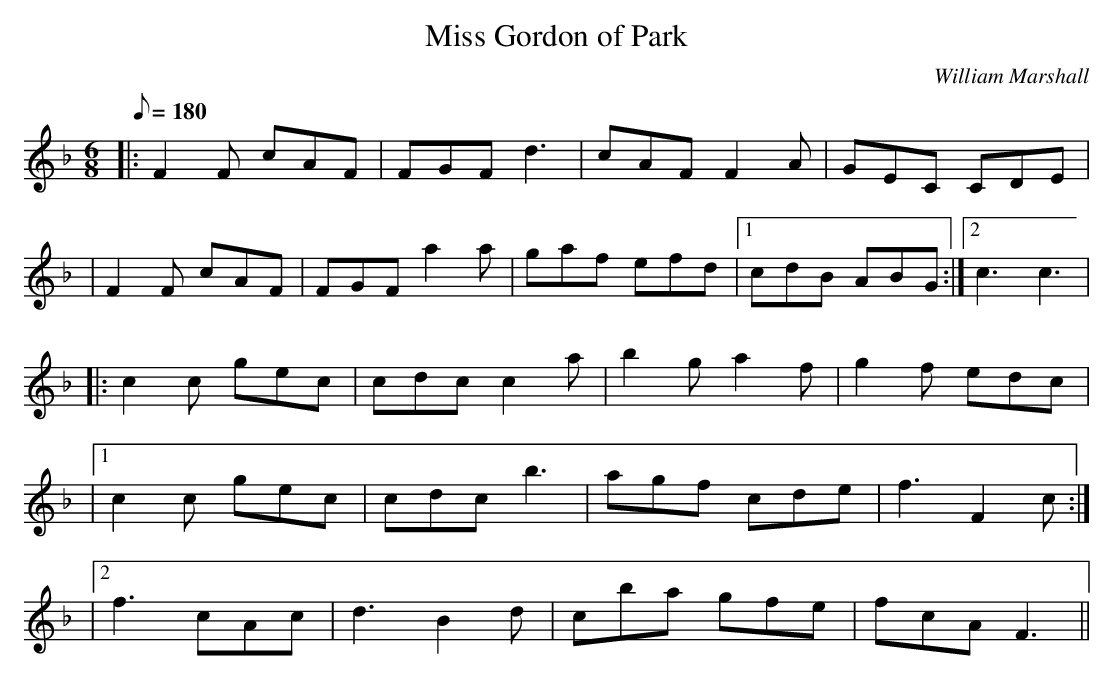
X:1
T: Miss Gordon of Park
C: William Marshall
M: 6/8
Q: 180
K: F
M: 6/8
L: 1/16
|: F4F2 c2A2F2 | F2G2F2 d6   | c2A2F2 F4A2   |  G2E2C2 C2D2E2 |
|  F4F2 c2A2F2 | F2G2F2 a4a2 | g2a2f2 e2f2d2 |1 c2d2B2 A2B2G2 :|2 c6 c6 |
|: c4c2 g2e2c2 | c2d2c2 c4a2 | b4g2   a4f2   |  g4f2   e2d2c2 |
|1 c4c2 g2e2c2 | c2d2c2 b6   | a2g2f2 c2d2e2 |  f6F4c2 :|
|2 f6   c2A2c2 | d6     B4d2 | c2b2a2 g2f2e2 |  f2c2A2 F6 ||
